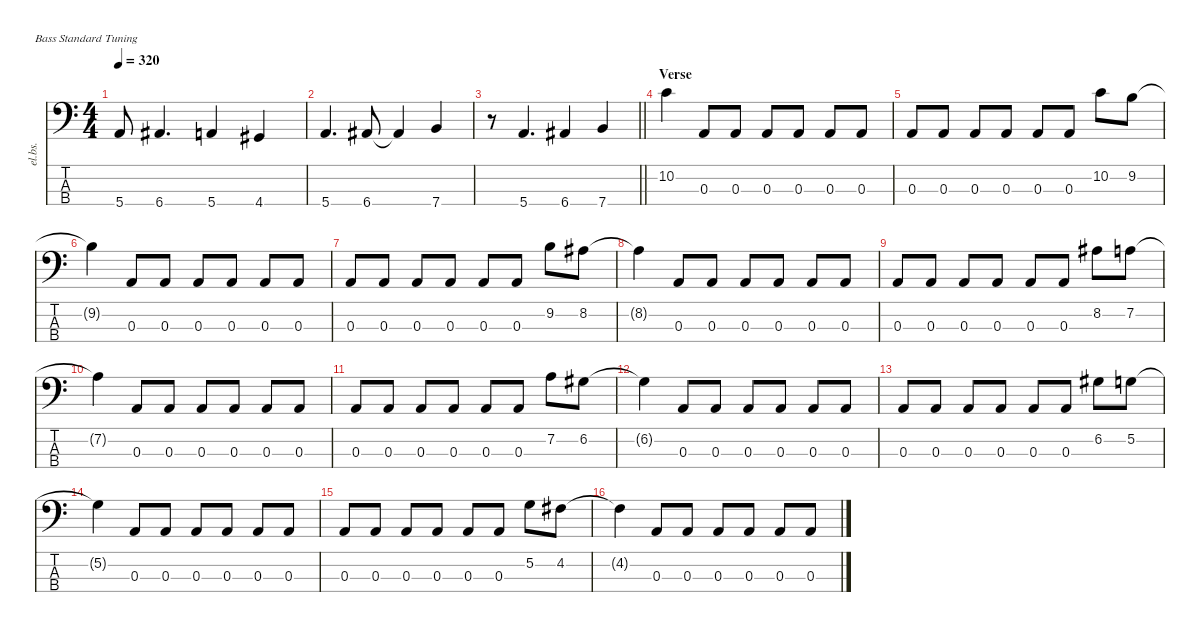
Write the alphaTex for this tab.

\defaultSystemsLayout 4
\hideDynamics
\bracketExtendMode nobrackets
\track ("Dave Ellefson" "el.bs.") {instrument electricbasspick}
\staff {score tabs}
\tuning (G2 D2 A1 E1)
\ts (4 4)
\tempo 320
\clef f4
\ks c
5.4{t}.8{dy f} 6.4{acc #}.4{d} 5.4.4 4.4{acc #}.4 |
5.4.4{d} 6.4{acc #}.8 6.4{t acc #}.4 7.4.4 |
\barLineRight lightlight
r.8 5.4.4{d} 6.4{acc #}.4 7.4.4 |
\section ("" "Verse")
10.2.4 0.3.8 0.3.8 0.3.8 0.3.8 0.3.8 0.3.8 |
0.3.8 0.3.8 0.3.8 0.3.8 0.3.8 0.3.8 10.2.8 9.2.8 |
9.2{t}.4 0.3.8 0.3.8 0.3.8 0.3.8 0.3.8 0.3.8 |
0.3.8 0.3.8 0.3.8 0.3.8 0.3.8 0.3.8 9.2.8 8.2{acc #}.8 |
8.2{t acc #}.4 0.3.8 0.3.8 0.3.8 0.3.8 0.3.8 0.3.8 |
0.3.8 0.3.8 0.3.8 0.3.8 0.3.8 0.3.8 8.2{acc #}.8 7.2.8 |
7.2{t}.4 0.3.8 0.3.8 0.3.8 0.3.8 0.3.8 0.3.8 |
0.3.8 0.3.8 0.3.8 0.3.8 0.3.8 0.3.8 7.2.8 6.2{acc #}.8 |
6.2{t acc #}.4 0.3.8 0.3.8 0.3.8 0.3.8 0.3.8 0.3.8 |
0.3.8 0.3.8 0.3.8 0.3.8 0.3.8 0.3.8 6.2{acc #}.8 5.2.8 |
5.2{t}.4 0.3.8 0.3.8 0.3.8 0.3.8 0.3.8 0.3.8 |
0.3.8 0.3.8 0.3.8 0.3.8 0.3.8 0.3.8 5.2.8 4.2{acc #}.8 |
4.2{t acc #}.4 0.3.8 0.3.8 0.3.8 0.3.8 0.3.8 0.3.8
